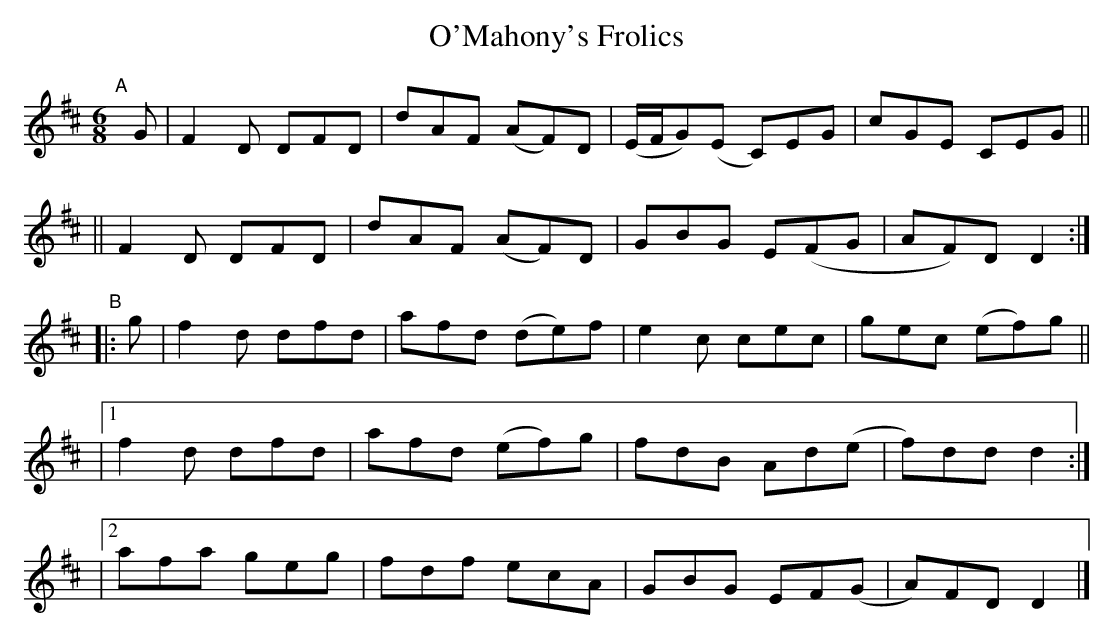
X:1
T: O'Mahony's Frolics
M: 6/8
L: 1/8
K: D
"^A"[|] G \
 |  F2D DFD | dAF (AF)D | (E/F/G)(E C)EG | cGE CEG ||
||  F2D DFD | dAF (AF)D | GBG E(FG | AF)D D2 :|
"^B"|: g \
|   f2d dfd | afd (de)f | e2c cec | gec (ef)g ||
|[1 f2d dfd | afd (ef)g | fdB Ad(e | f)dd d2 :|
|[2 afa geg | fdf ecA | GBG EF(G | A)FD D2 |]
